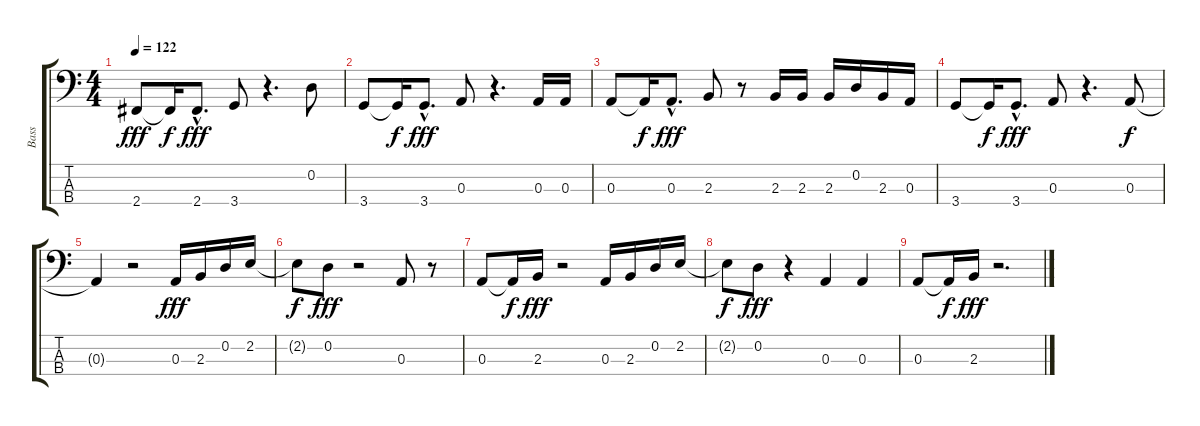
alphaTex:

\track ("Bass" "Bass") {instrument electricbassfinger}
\staff {score tabs}
\tuning (G2 D2 A1 E1) {hide}
\ts (4 4)
\tempo 122
\clef f4
\ks c
2.4.8{dy fff} 2.4{t}.16{dy f} 2.4{hac}.8{d dy fff} 3.4.8 r.4{d} 0.2.8 |
3.4.8 3.4{t}.16{dy f} 3.4{hac}.8{d dy fff} 0.3.8 r.4{d} 0.3.16 0.3.16 |
0.3.8 0.3{t}.16{dy f} 0.3{hac}.8{d dy fff} 2.3.8 r.8 2.3.16 2.3.16 2.3.16 0.2.16 2.3.16 0.3.16 |
3.4.8 3.4{t}.16{dy f} 3.4{hac}.8{d dy fff} 0.3.8 r.4{d} 0.3.8{dy f} |
0.3{t}.4 r.2 0.3.16{dy fff} 2.3.16 0.2.16 2.2.16 |
2.2{t}.8{dy f} 0.2.8{dy fff} r.2 0.3.8 r.8 |
0.3.8 0.3{t}.16{dy f} 2.3.16{dy fff} r.2 0.3.16 2.3.16 0.2.16 2.2.16 |
2.2{t}.8{dy f} 0.2.8{dy fff} r.4 0.3.4 0.3.4 |
0.3.8 0.3{t}.16{dy f} 2.3.16{dy fff} r.2{d}
